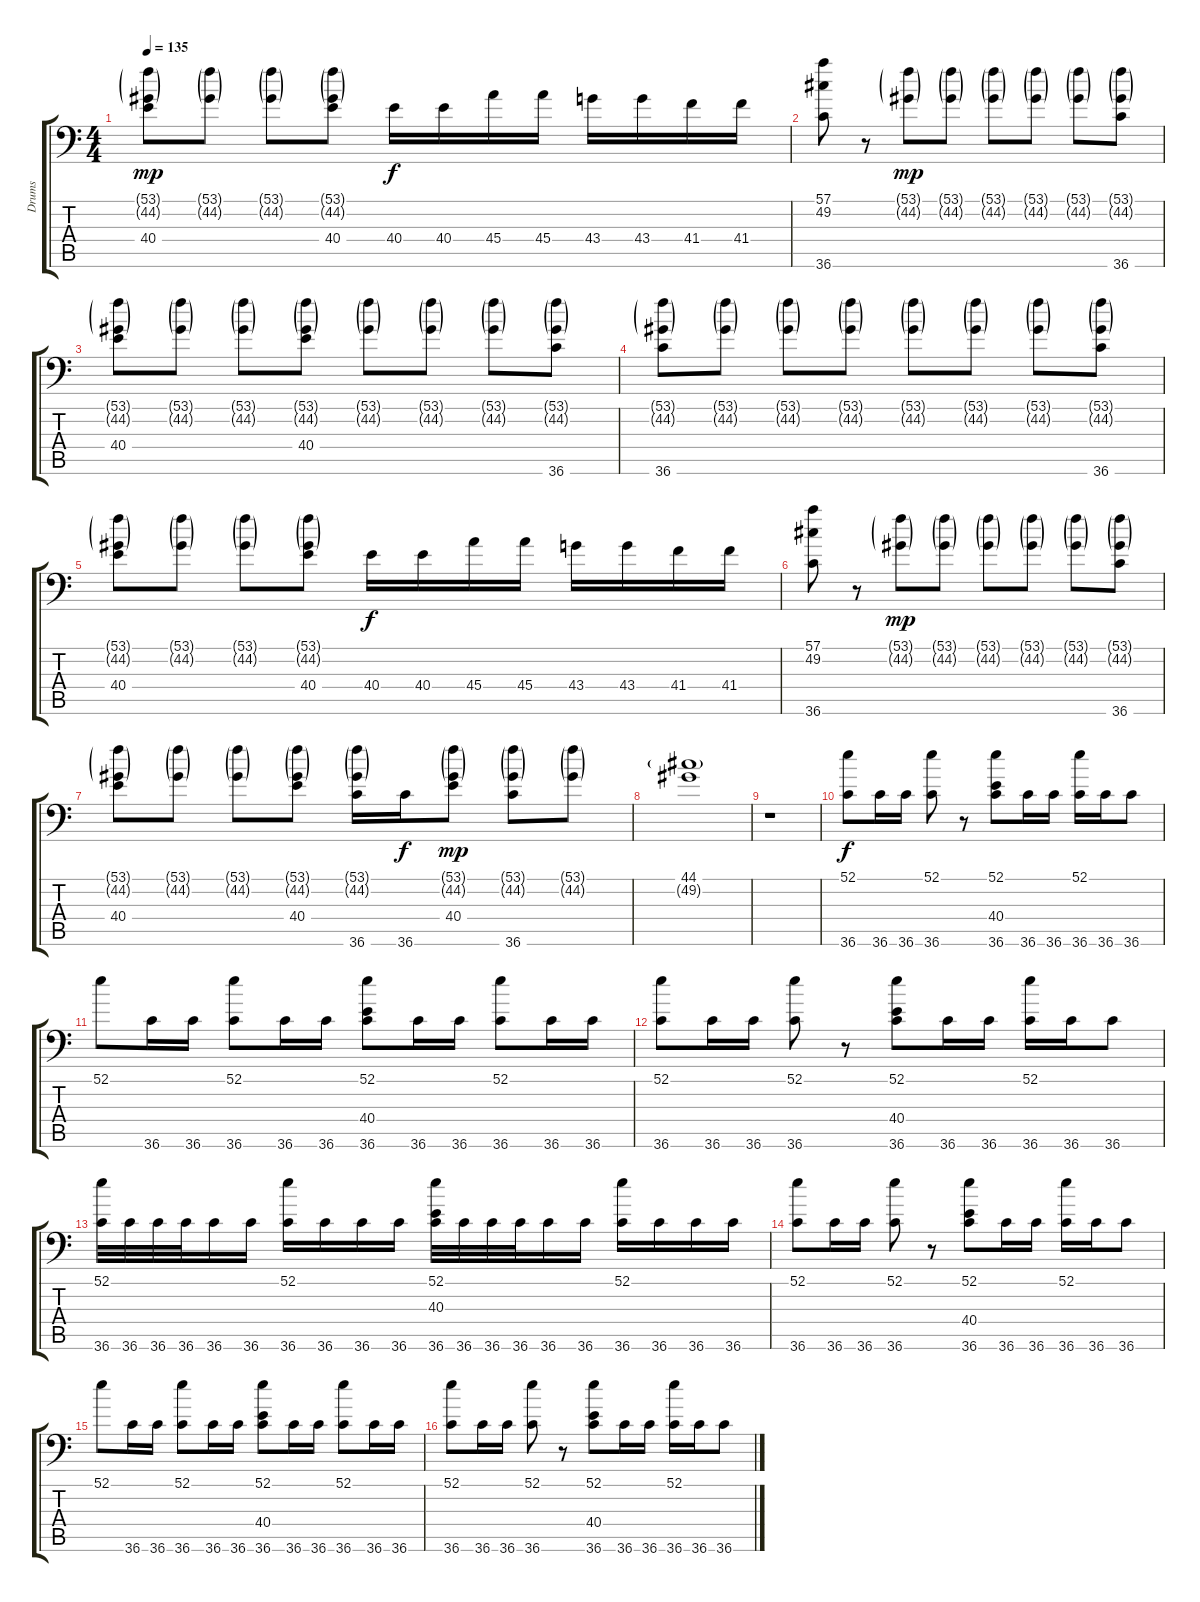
\track ("Drums" "Drums") {instrument acousticgrandpiano}
\staff {score tabs}
\tuning (C-1 C-1 C-1 C-1 C-1 C-1) {hide}
\ts (4 4)
\tempo 135
\clef f4
\ks c
(53.1{g} 44.2{g} 40.4).8{dy mp} (53.1{g} 44.2{g}).8 (53.1{g} 44.2{g}).8 (53.1{g} 44.2{g} 40.4).8 40.4.16{dy f} 40.4.16 45.4.16 45.4.16 43.4.16 43.4.16 41.4.16 41.4.16 |
(57.1 49.2 36.6).8 r.8 (53.1{g} 44.2{g}).8{dy mp} (53.1{g} 44.2{g}).8 (53.1{g} 44.2{g}).8 (53.1{g} 44.2{g}).8 (53.1{g} 44.2{g}).8 (53.1{g} 44.2{g} 36.6).8 |
(53.1{g} 44.2{g} 40.4).8 (53.1{g} 44.2{g}).8 (53.1{g} 44.2{g}).8 (53.1{g} 44.2{g} 40.4).8 (53.1{g} 44.2{g}).8 (53.1{g} 44.2{g}).8 (53.1{g} 44.2{g}).8 (53.1{g} 44.2{g} 36.6).8 |
(53.1{g} 44.2{g} 36.6).8 (53.1{g} 44.2{g}).8 (53.1{g} 44.2{g}).8 (53.1{g} 44.2{g}).8 (53.1{g} 44.2{g}).8 (53.1{g} 44.2{g}).8 (53.1{g} 44.2{g}).8 (53.1{g} 44.2{g} 36.6).8 |
(53.1{g} 44.2{g} 40.4).8 (53.1{g} 44.2{g}).8 (53.1{g} 44.2{g}).8 (53.1{g} 44.2{g} 40.4).8 40.4.16{dy f} 40.4.16 45.4.16 45.4.16 43.4.16 43.4.16 41.4.16 41.4.16 |
(57.1 49.2 36.6).8 r.8 (53.1{g} 44.2{g}).8{dy mp} (53.1{g} 44.2{g}).8 (53.1{g} 44.2{g}).8 (53.1{g} 44.2{g}).8 (53.1{g} 44.2{g}).8 (53.1{g} 44.2{g} 36.6).8 |
(53.1{g} 44.2{g} 40.4).8 (53.1{g} 44.2{g}).8 (53.1{g} 44.2{g}).8 (53.1{g} 44.2{g} 40.4).8 (53.1{g} 44.2{g} 36.6).16 36.6.16{dy f} (53.1{g} 44.2{g} 40.4).8{dy mp} (53.1{g} 44.2{g} 36.6).8 (53.1{g} 44.2{g}).8 |
(44.1 49.2{g}).1 |
r.1 |
(52.1 36.6).8{dy f} 36.6.16 36.6.16 (52.1 36.6).8 r.8 (52.1 40.4 36.6).8 36.6.16 36.6.16 (52.1 36.6).16 36.6.16 36.6.8 |
52.1.8 36.6.16 36.6.16 (52.1 36.6).8 36.6.16 36.6.16 (52.1 40.4 36.6).8 36.6.16 36.6.16 (52.1 36.6).8 36.6.16 36.6.16 |
(52.1 36.6).8 36.6.16 36.6.16 (52.1 36.6).8 r.8 (52.1 40.4 36.6).8 36.6.16 36.6.16 (52.1 36.6).16 36.6.16 36.6.8 |
(52.1 36.6).32 36.6.32 36.6.32 36.6.32 36.6.16 36.6.16 (52.1 36.6).16 36.6.16 36.6.16 36.6.16 (52.1 40.3 36.6).32 36.6.32 36.6.32 36.6.32 36.6.16 36.6.16 (52.1 36.6).16 36.6.16 36.6.16 36.6.16 |
(52.1 36.6).8 36.6.16 36.6.16 (52.1 36.6).8 r.8 (52.1 40.4 36.6).8 36.6.16 36.6.16 (52.1 36.6).16 36.6.16 36.6.8 |
52.1.8 36.6.16 36.6.16 (52.1 36.6).8 36.6.16 36.6.16 (52.1 40.4 36.6).8 36.6.16 36.6.16 (52.1 36.6).8 36.6.16 36.6.16 |
(52.1 36.6).8 36.6.16 36.6.16 (52.1 36.6).8 r.8 (52.1 40.4 36.6).8 36.6.16 36.6.16 (52.1 36.6).16 36.6.16 36.6.8
